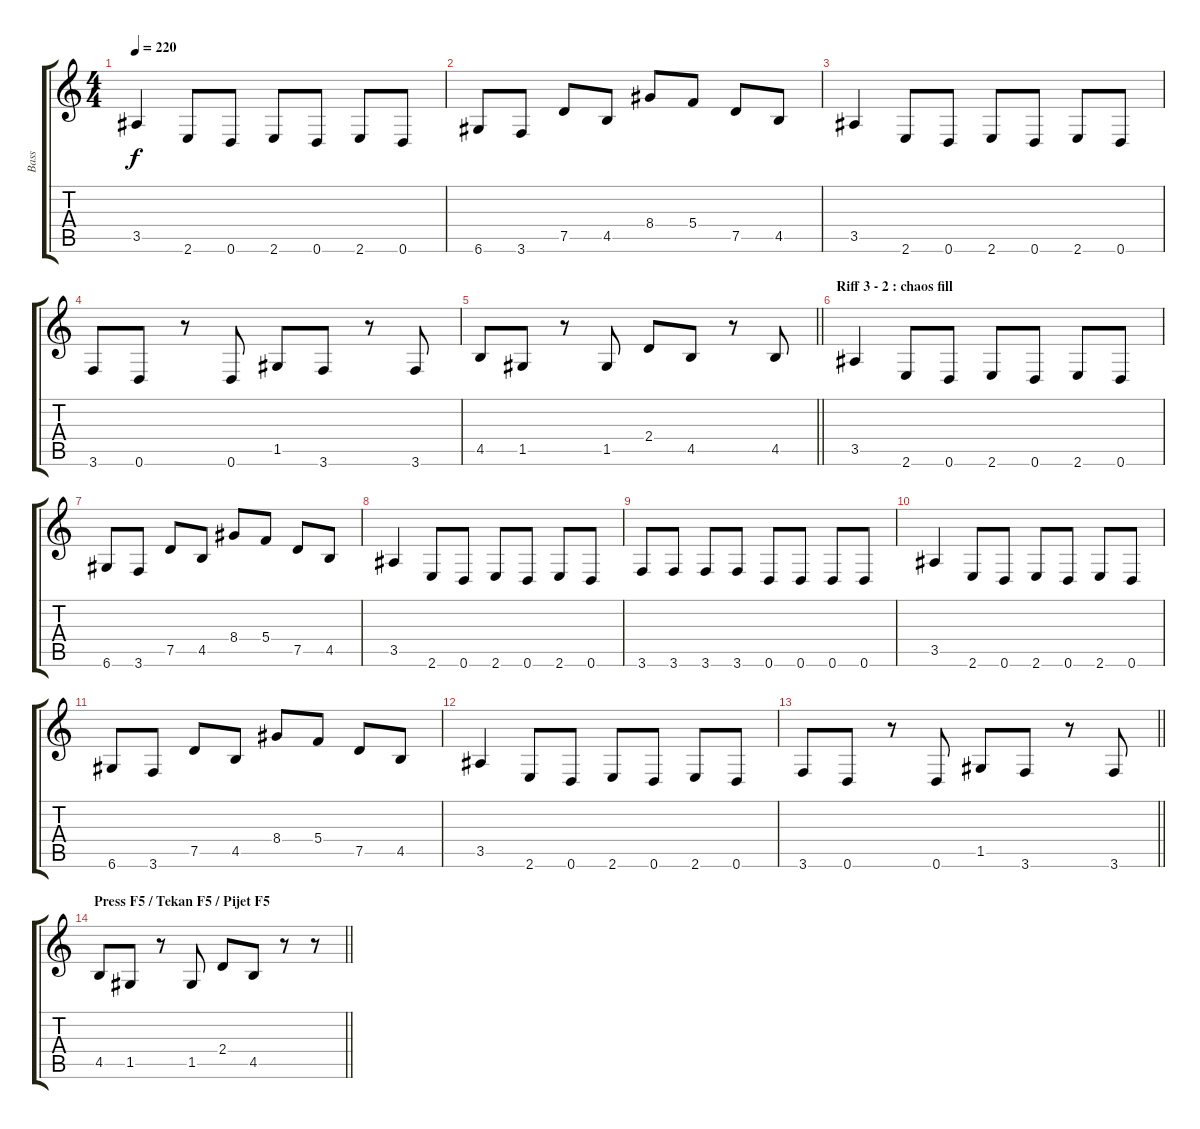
\track ("Bass" "Bass") {instrument contrabass}
\staff {score tabs}
\tuning (D4 A3 F3 C3 G2 D2) {hide}
\ts (4 4)
\tempo 220
\clef g2
\ks c
3.5.4{dy f} 2.6.8 0.6.8 2.6.8 0.6.8 2.6.8 0.6.8 |
6.6.8 3.6.8 7.5.8 4.5.8 8.4.8 5.4.8 7.5.8 4.5.8 |
3.5.4 2.6.8 0.6.8 2.6.8 0.6.8 2.6.8 0.6.8 |
3.6.8 0.6.8 r.8 0.6.8 1.5.8 3.6.8 r.8 3.6.8 |
\barLineRight lightlight
4.5.8 1.5.8 r.8 1.5.8 2.4.8 4.5.8 r.8 4.5.8 |
\section ("" "Riff 3 - 2 : chaos fill")
3.5.4 2.6.8 0.6.8 2.6.8 0.6.8 2.6.8 0.6.8 |
6.6.8 3.6.8 7.5.8 4.5.8 8.4.8 5.4.8 7.5.8 4.5.8 |
3.5.4 2.6.8 0.6.8 2.6.8 0.6.8 2.6.8 0.6.8 |
3.6.8 3.6.8 3.6.8 3.6.8 0.6.8 0.6.8 0.6.8 0.6.8 |
3.5.4 2.6.8 0.6.8 2.6.8 0.6.8 2.6.8 0.6.8 |
6.6.8 3.6.8 7.5.8 4.5.8 8.4.8 5.4.8 7.5.8 4.5.8 |
3.5.4 2.6.8 0.6.8 2.6.8 0.6.8 2.6.8 0.6.8 |
\barLineRight lightlight
3.6.8 0.6.8 r.8 0.6.8 1.5.8 3.6.8 r.8 3.6.8 |
\section ("" "Press F5 / Tekan F5 / Pijet F5")
\barLineRight lightlight
4.5.8 1.5.8 r.8 1.5.8 2.4.8 4.5.8 r.8 r.8
